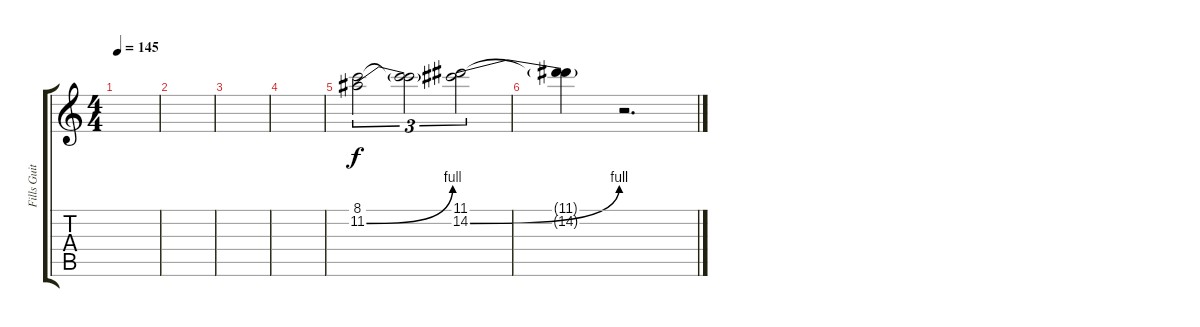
\track ("Fills Guitar" "Fills Guit") {instrument overdrivenguitar}
\staff {score tabs}
\tuning (E4 B3 G3 D3 A2 E2) {hide}
\ts (4 4)
\tempo 145
\clef g2
\ks c
|
|
|
|
(8.1 11.2{be (bend 0 0 60 4)}).2{tu (3 2)} (8.1{t} 11.2{t}).2{tu (3 2)} (11.1 14.2{be (bend 0 0 60 4)}).2{tu (3 2)} |
(11.1{t} 14.2{t}).4 r.2{d}
